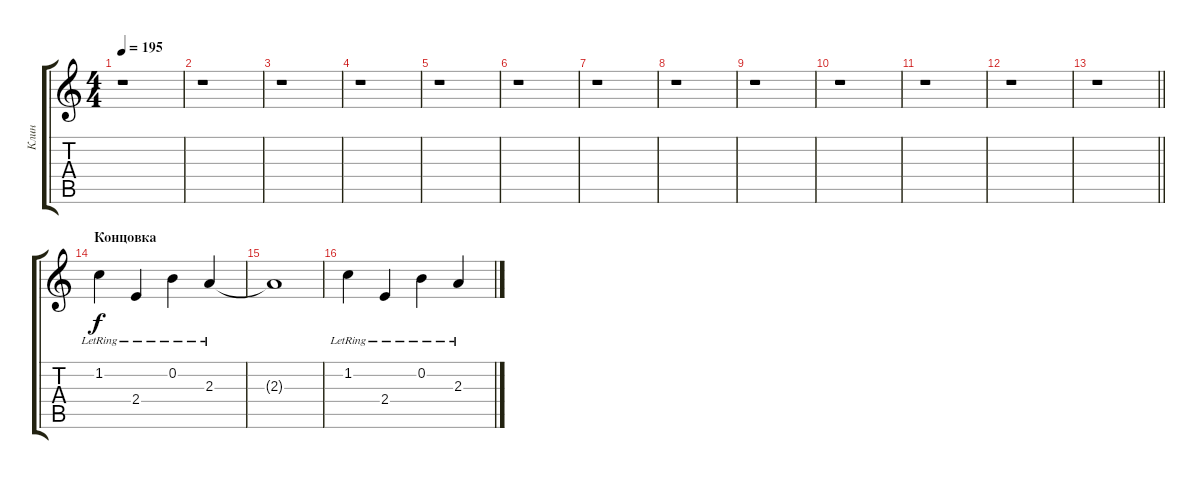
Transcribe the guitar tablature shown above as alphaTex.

\track ("Клин" "Клин") {instrument electricguitarclean}
\staff {score tabs}
\tuning (E4 B3 G3 D3 A2 E2) {hide}
\ts (4 4)
\tempo 195
\clef g2
\ks c
r.1{dy f} |
r.1 |
r.1 |
r.1 |
r.1 |
r.1 |
r.1 |
r.1 |
r.1 |
r.1 |
r.1 |
r.1 |
\barLineRight lightlight
r.1 |
\section ("" "Концовка")
1.2{lr}.4 2.4{lr}.4 0.2{lr}.4 2.3{lr}.4 |
2.3{t}.1 |
1.2{lr}.4 2.4{lr}.4 0.2{lr}.4 2.3{lr}.4
